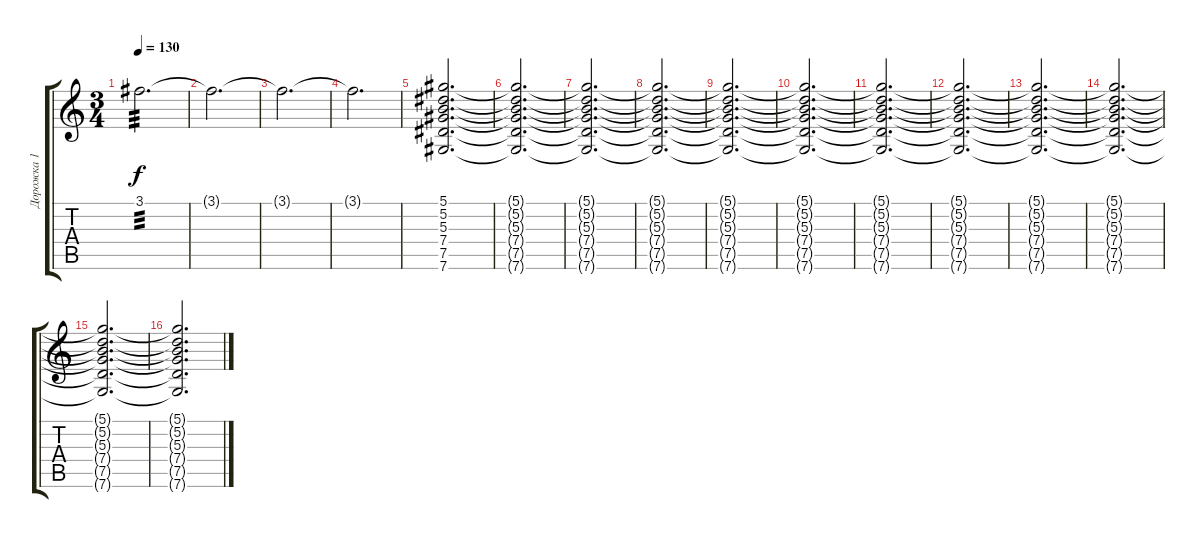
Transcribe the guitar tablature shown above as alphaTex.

\track ("Дорожка 1" "Дорожка 1") {instrument distortionguitar}
\staff {score tabs}
\tuning (Eb4 Bb3 Gb3 Db3 Ab2 Db2) {hide}
\ts (3 4)
\tempo 130
\clef g2
\ks c
3.1.2{d tp 3 dy f} |
3.1{t}.2{d} |
3.1{t}.2{d} |
3.1{t}.2{d} |
(5.1 5.2 5.3 7.4 7.5 7.6).2{d volume 2 instrument distortionguitar} |
(5.1{t} 5.2{t} 5.3{t} 7.4{t} 7.5{t} 7.6{t}).2{d volume 7} |
(5.1{t} 5.2{t} 5.3{t} 7.4{t} 7.5{t} 7.6{t}).2{d} |
(5.1{t} 5.2{t} 5.3{t} 7.4{t} 7.5{t} 7.6{t}).2{d} |
(5.1{t} 5.2{t} 5.3{t} 7.4{t} 7.5{t} 7.6{t}).2{d} |
(5.1{t} 5.2{t} 5.3{t} 7.4{t} 7.5{t} 7.6{t}).2{d volume 9} |
(5.1{t} 5.2{t} 5.3{t} 7.4{t} 7.5{t} 7.6{t}).2{d} |
(5.1{t} 5.2{t} 5.3{t} 7.4{t} 7.5{t} 7.6{t}).2{d} |
(5.1{t} 5.2{t} 5.3{t} 7.4{t} 7.5{t} 7.6{t}).2{d} |
(5.1{t} 5.2{t} 5.3{t} 7.4{t} 7.5{t} 7.6{t}).2{d} |
(5.1{t} 5.2{t} 5.3{t} 7.4{t} 7.5{t} 7.6{t}).2{d} |
(5.1{t} 5.2{t} 5.3{t} 7.4{t} 7.5{t} 7.6{t}).2{d volume 12}
